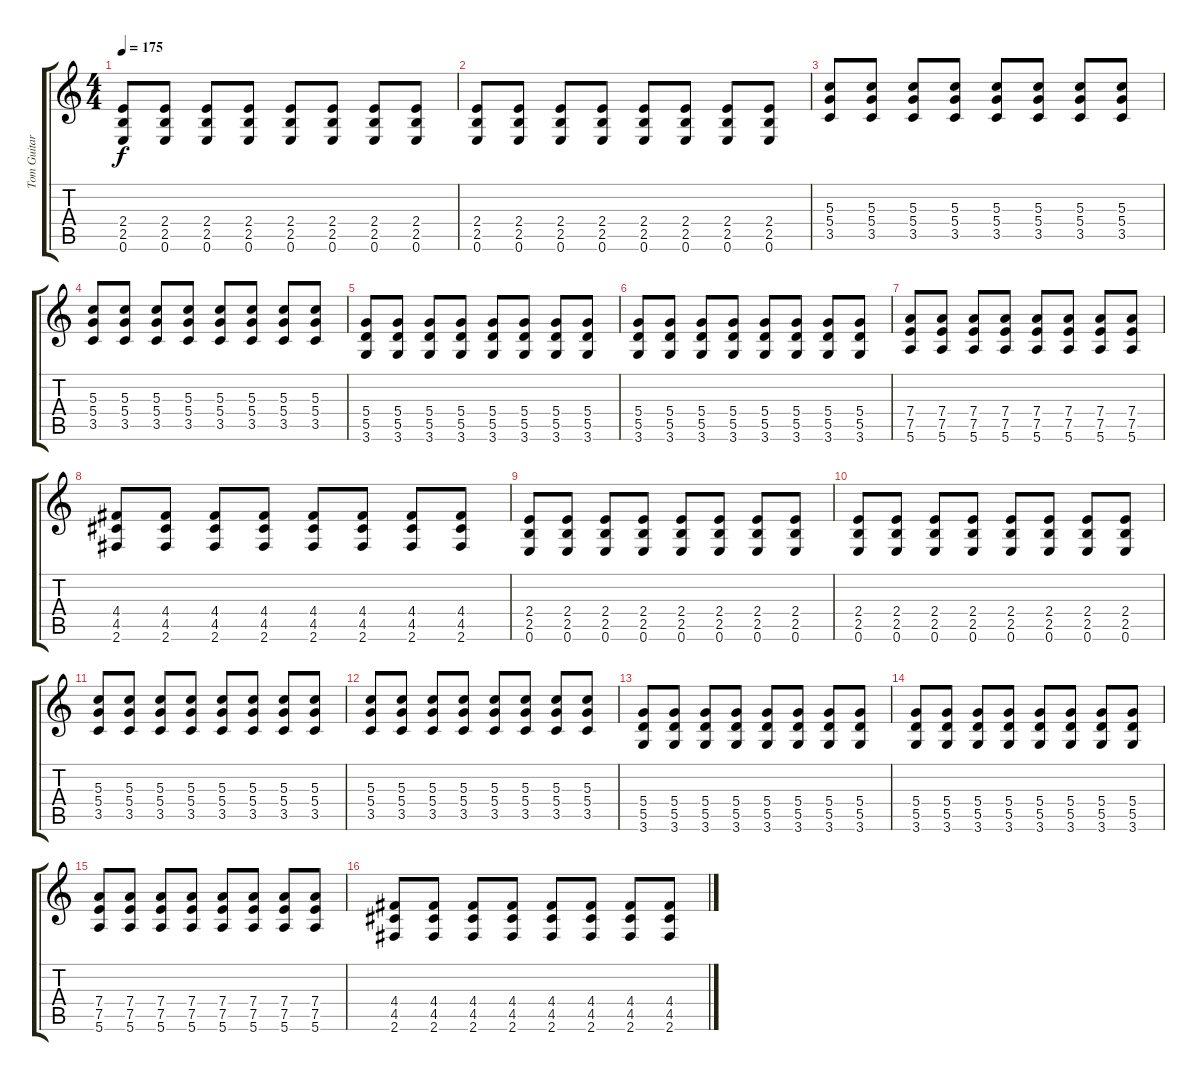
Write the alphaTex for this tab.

\track ("Tom Guitar 1" "Tom Guitar") {instrument distortionguitar}
\staff {score tabs}
\tuning (E4 B3 G3 D3 A2 E2) {hide}
\ts (4 4)
\tempo 175
\clef g2
\ks c
(2.4 2.5 0.6).8{dy f} (2.4 2.5 0.6).8 (2.4 2.5 0.6).8 (2.4 2.5 0.6).8 (2.4 2.5 0.6).8 (2.4 2.5 0.6).8 (2.4 2.5 0.6).8 (2.4 2.5 0.6).8 |
(2.4 2.5 0.6).8 (2.4 2.5 0.6).8 (2.4 2.5 0.6).8 (2.4 2.5 0.6).8 (2.4 2.5 0.6).8 (2.4 2.5 0.6).8 (2.4 2.5 0.6).8 (2.4 2.5 0.6).8 |
(5.3 5.4 3.5).8 (5.3 5.4 3.5).8 (5.3 5.4 3.5).8 (5.3 5.4 3.5).8 (5.3 5.4 3.5).8 (5.3 5.4 3.5).8 (5.3 5.4 3.5).8 (5.3 5.4 3.5).8 |
(5.3 5.4 3.5).8 (5.3 5.4 3.5).8 (5.3 5.4 3.5).8 (5.3 5.4 3.5).8 (5.3 5.4 3.5).8 (5.3 5.4 3.5).8 (5.3 5.4 3.5).8 (5.3 5.4 3.5).8 |
(5.4 5.5 3.6).8 (5.4 5.5 3.6).8 (5.4 5.5 3.6).8 (5.4 5.5 3.6).8 (5.4 5.5 3.6).8 (5.4 5.5 3.6).8 (5.4 5.5 3.6).8 (5.4 5.5 3.6).8 |
(5.4 5.5 3.6).8 (5.4 5.5 3.6).8 (5.4 5.5 3.6).8 (5.4 5.5 3.6).8 (5.4 5.5 3.6).8 (5.4 5.5 3.6).8 (5.4 5.5 3.6).8 (5.4 5.5 3.6).8 |
(7.4 7.5 5.6).8 (7.4 7.5 5.6).8 (7.4 7.5 5.6).8 (7.4 7.5 5.6).8 (7.4 7.5 5.6).8 (7.4 7.5 5.6).8 (7.4 7.5 5.6).8 (7.4 7.5 5.6).8 |
(4.4 4.5 2.6).8 (4.4 4.5 2.6).8 (4.4 4.5 2.6).8 (4.4 4.5 2.6).8 (4.4 4.5 2.6).8 (4.4 4.5 2.6).8 (4.4 4.5 2.6).8 (4.4 4.5 2.6).8 |
(2.4 2.5 0.6).8 (2.4 2.5 0.6).8 (2.4 2.5 0.6).8 (2.4 2.5 0.6).8 (2.4 2.5 0.6).8 (2.4 2.5 0.6).8 (2.4 2.5 0.6).8 (2.4 2.5 0.6).8 |
(2.4 2.5 0.6).8 (2.4 2.5 0.6).8 (2.4 2.5 0.6).8 (2.4 2.5 0.6).8 (2.4 2.5 0.6).8 (2.4 2.5 0.6).8 (2.4 2.5 0.6).8 (2.4 2.5 0.6).8 |
(5.3 5.4 3.5).8 (5.3 5.4 3.5).8 (5.3 5.4 3.5).8 (5.3 5.4 3.5).8 (5.3 5.4 3.5).8 (5.3 5.4 3.5).8 (5.3 5.4 3.5).8 (5.3 5.4 3.5).8 |
(5.3 5.4 3.5).8 (5.3 5.4 3.5).8 (5.3 5.4 3.5).8 (5.3 5.4 3.5).8 (5.3 5.4 3.5).8 (5.3 5.4 3.5).8 (5.3 5.4 3.5).8 (5.3 5.4 3.5).8 |
(5.4 5.5 3.6).8 (5.4 5.5 3.6).8 (5.4 5.5 3.6).8 (5.4 5.5 3.6).8 (5.4 5.5 3.6).8 (5.4 5.5 3.6).8 (5.4 5.5 3.6).8 (5.4 5.5 3.6).8 |
(5.4 5.5 3.6).8 (5.4 5.5 3.6).8 (5.4 5.5 3.6).8 (5.4 5.5 3.6).8 (5.4 5.5 3.6).8 (5.4 5.5 3.6).8 (5.4 5.5 3.6).8 (5.4 5.5 3.6).8 |
(7.4 7.5 5.6).8 (7.4 7.5 5.6).8 (7.4 7.5 5.6).8 (7.4 7.5 5.6).8 (7.4 7.5 5.6).8 (7.4 7.5 5.6).8 (7.4 7.5 5.6).8 (7.4 7.5 5.6).8 |
(4.4 4.5 2.6).8 (4.4 4.5 2.6).8 (4.4 4.5 2.6).8 (4.4 4.5 2.6).8 (4.4 4.5 2.6).8 (4.4 4.5 2.6).8 (4.4 4.5 2.6).8 (4.4 4.5 2.6).8
